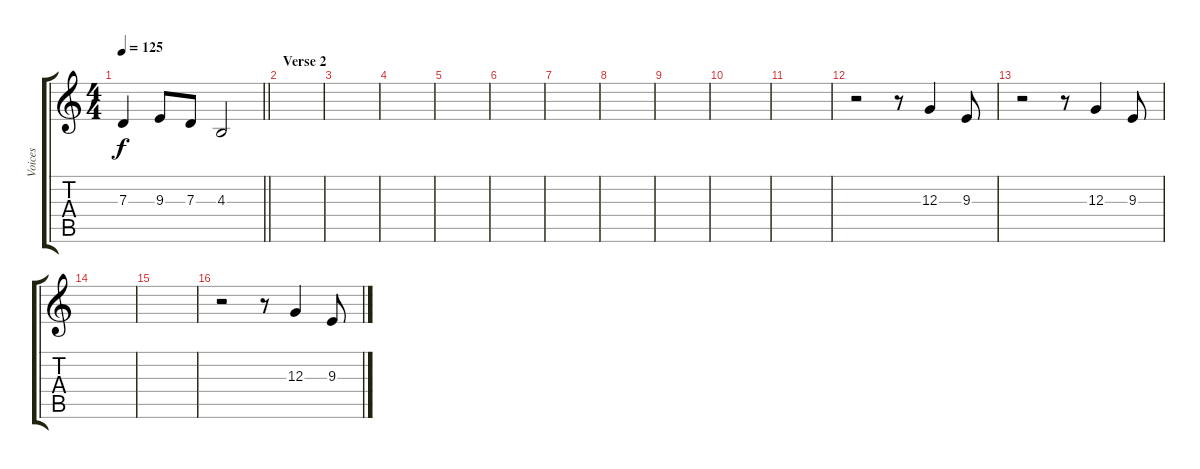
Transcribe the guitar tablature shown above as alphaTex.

\track ("Voices" "Voices") {instrument choiraahs}
\staff {score tabs}
\tuning (E4 B3 G3 D3 A2 E2) {hide}
\ts (4 4)
\tempo 125
\clef g2
\barLineRight lightlight
\ks c
7.3.4{dy f} 9.3.8 7.3.8 4.3.2 |
\section ("" "Verse 2")
|
|
|
|
|
|
|
|
|
|
r.2 r.8 12.3.4 9.3.8 |
r.2 r.8 12.3.4 9.3.8 |
|
|
r.2 r.8 12.3.4 9.3.8
